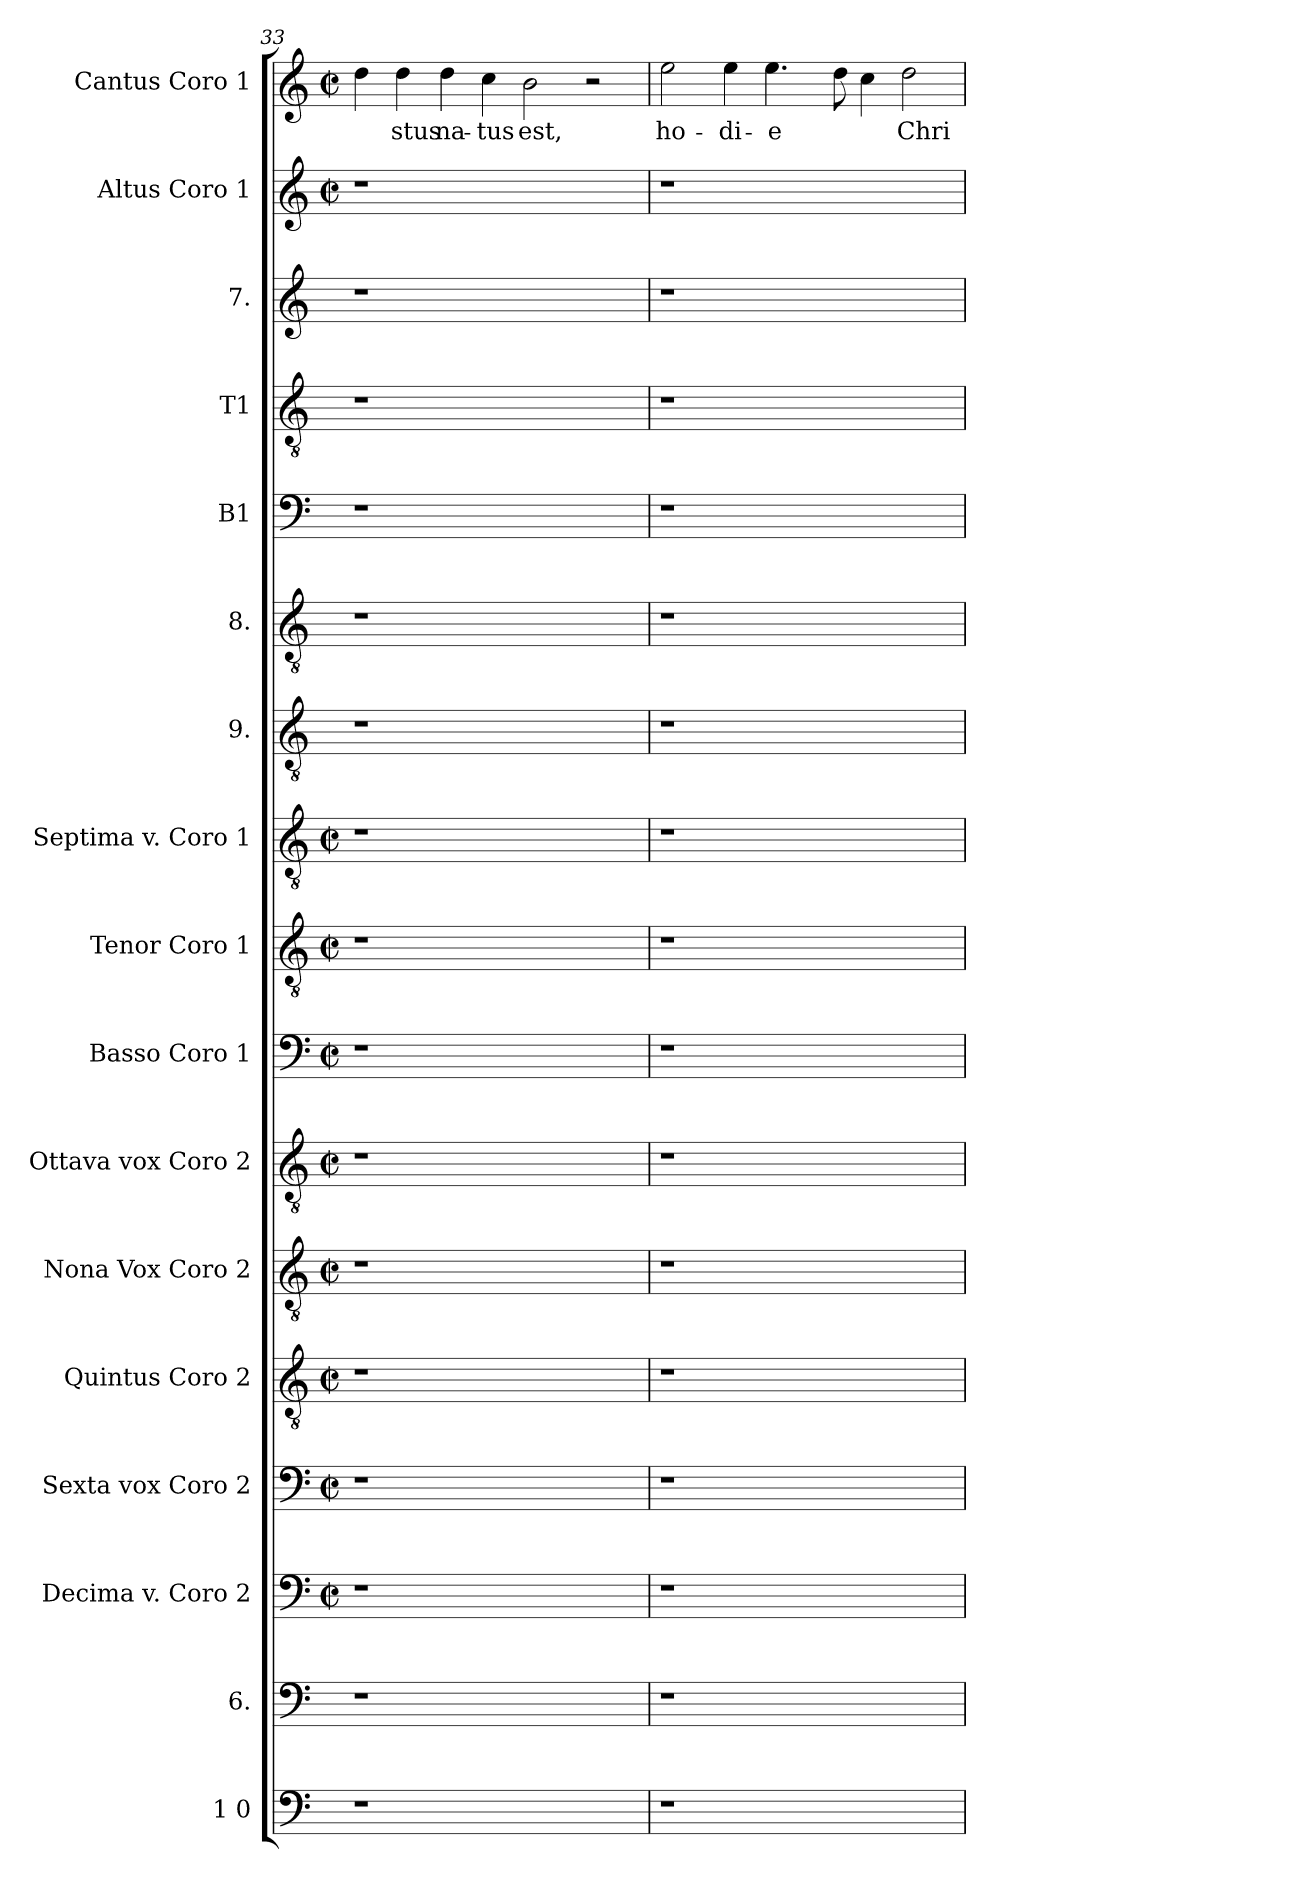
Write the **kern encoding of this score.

**kern	**kern	**kern	**kern	**kern	**kern	**kern	**kern	**kern	**kern	**kern	**kern	**kern	**kern	**kern	**kern	**kern	**text
*part17	*part16	*part15	*part14	*part13	*part12	*part11	*part10	*part9	*part8	*part7	*part6	*part5	*part4	*part3	*part2	*part1	*part1
*staff17	*staff16	*staff15	*staff14	*staff13	*staff12	*staff11	*staff10	*staff9	*staff8	*staff7	*staff6	*staff5	*staff4	*staff3	*staff2	*staff1	*staff1
*I"1 0	*I"6.	*I"Decima v. Coro 2	*I"Sexta vox Coro 2	*I"Quintus Coro 2	*I"Nona Vox Coro 2	*I"Ottava vox Coro 2	*I"Basso Coro 1	*I"Tenor Coro 1	*I"Septima v. Coro 1	*I"9.	*I"8.	*I"B1	*I"T1	*I"7.	*I"Altus Coro 1	*I"Cantus Coro 1	*
*	*	*	*	*	*	*	*	*	*	*	*	*I'B1	*I'T1	*	*I'A	*I'C	*
*clefF4	*clefF4	*clefF4	*clefF4	*clefGv2	*clefGv2	*clefGv2	*clefF4	*clefGv2	*clefGv2	*clefGv2	*clefGv2	*clefF4	*clefGv2	*clefG2	*clefG2	*clefG2	*
*k[]	*k[]	*k[]	*k[]	*k[]	*k[]	*k[]	*k[]	*k[]	*k[]	*k[]	*k[]	*k[]	*k[]	*k[]	*k[]	*k[]	*
*C:	*C:	*C:	*C:	*C:	*C:	*C:	*C:	*C:	*C:	*C:	*C:	*C:	*C:	*C:	*C:	*C:	*
*	*	*M2/2	*M2/2	*M2/2	*M2/2	*M2/2	*M2/2	*M2/2	*M2/2	*	*	*	*	*	*M2/2	*M2/2	*
*	*	*met(c|)	*met(c|)	*met(c|)	*met(c|)	*met(c|)	*met(c|)	*met(c|)	*met(c|)	*	*	*	*	*	*met(c|)	*met(c|)	*
=33	=33	=33	=33	=33	=33	=33	=33	=33	=33	=33	=33	=33	=33	=33	=33	=33	=33
1r	1r	1r	1r	1r	1r	1r	1r	1r	1r	1r	1r	1r	1r	1r	1r	4dd\	.
!	!	!	!	!	!	!	!	!	!	!	!	!	!	!	!	!	!LO:LY:b
.	.	.	.	.	.	.	.	.	.	.	.	.	.	.	.	4dd\	-stus
!	!	!	!	!	!	!	!	!	!	!	!	!	!	!	!	!	!LO:LY:b
.	.	.	.	.	.	.	.	.	.	.	.	.	.	.	.	4dd\	na-
!	!	!	!	!	!	!	!	!	!	!	!	!	!	!	!	!	!LO:LY:b:rj
.	.	.	.	.	.	.	.	.	.	.	.	.	.	.	.	4cc\	-tus
!	!	!	!	!	!	!	!	!	!	!	!	!	!	!	!	!	!LO:LY:b
1ryy	1ryy	1ryy	1ryy	1ryy	1ryy	1ryy	1ryy	1ryy	1ryy	1ryy	1ryy	1ryy	1ryy	1ryy	1ryy	2b\	est,
.	.	.	.	.	.	.	.	.	.	.	.	.	.	.	.	2r	.
=34	=34	=34	=34	=34	=34	=34	=34	=34	=34	=34	=34	=34	=34	=34	=34	=34	=34
!	!	!	!	!	!	!	!	!	!	!	!	!	!	!	!	!	!LO:LY:b
1r	1r	1r	1r	1r	1r	1r	1r	1r	1r	1r	1r	1r	1r	1r	1r	2ee\	ho-
!	!	!	!	!	!	!	!	!	!	!	!	!	!	!	!	!	!LO:LY:b
.	.	.	.	.	.	.	.	.	.	.	.	.	.	.	.	4ee\	-di-
!	!	!	!	!	!	!	!	!	!	!	!	!	!	!	!	!	!LO:LY:b
.	.	.	.	.	.	.	.	.	.	.	.	.	.	.	.	4.ee\	-e
1ryy	1ryy	1ryy	1ryy	1ryy	1ryy	1ryy	1ryy	1ryy	1ryy	1ryy	1ryy	1ryy	1ryy	1ryy	1ryy	.	.
.	.	.	.	.	.	.	.	.	.	.	.	.	.	.	.	8dd\	.
.	.	.	.	.	.	.	.	.	.	.	.	.	.	.	.	4cc\	.
!	!	!	!	!	!	!	!	!	!	!	!	!	!	!	!	!	!LO:LY:b
.	.	.	.	.	.	.	.	.	.	.	.	.	.	.	.	2dd\	Chri-
=	=	=	=	=	=	=	=	=	=	=	=	=	=	=	=	=	=
*-	*-	*-	*-	*-	*-	*-	*-	*-	*-	*-	*-	*-	*-	*-	*-	*-	*-
